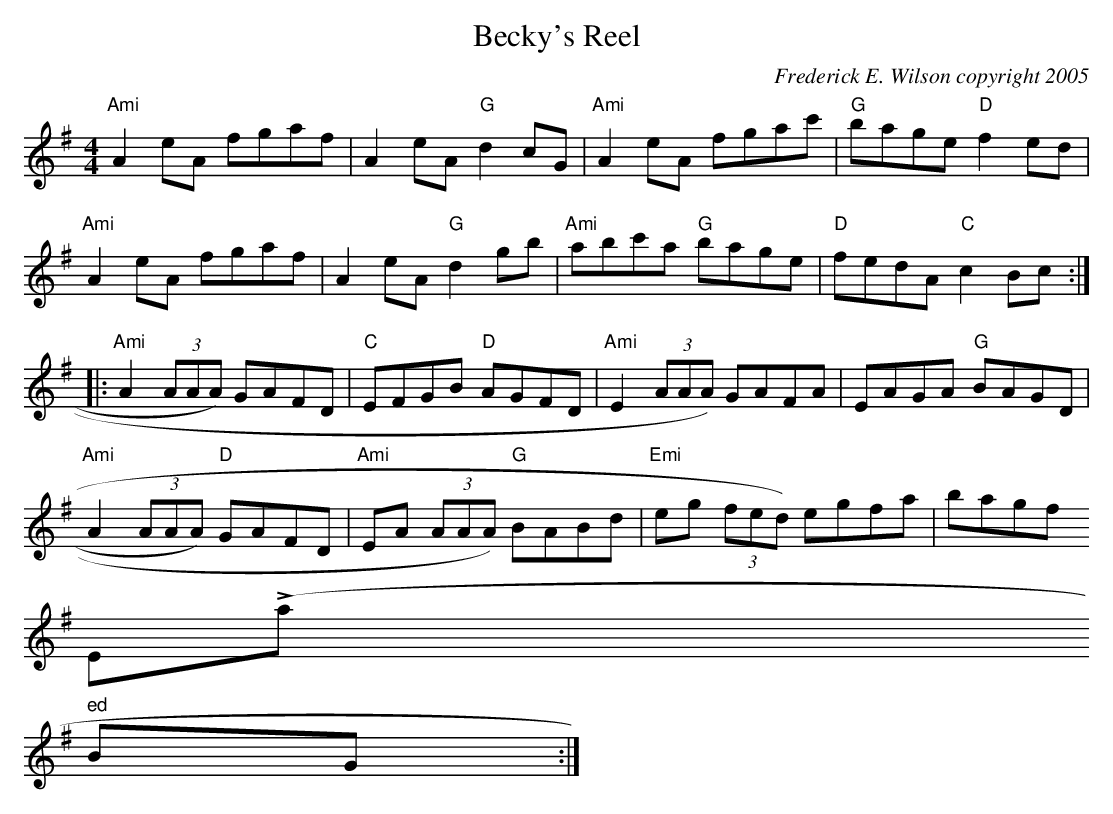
X:1
T:Becky's Reel
M:4/4
L:1/8
C:Frederick E. Wilson copyright 2005
K:ADor
"Ami"A2 eA fgaf|A2 eA "G"d2 cG|"Ami"A2 eA fgac'|"G"bage "D"f2ed|
"Ami"A2 eA fgaf|A2 eA "G"d2 gb|"Ami"abc'a "G"bage |"D"fedA "C"c2Bc:|:
"Ami"A2 (3AAA) GAFD|"C"EFGB "D"AGFD|"Ami"E2 (3AAA) GAFA|EAGA "G"BAGD|
"Ami"A2 (3AAA) "D"GAFD|"Ami"EA (3AAA) "G"BABd|"Emi"eg (3fed) egfa|bagf "
Emi(LastX)"ed
BG:|
